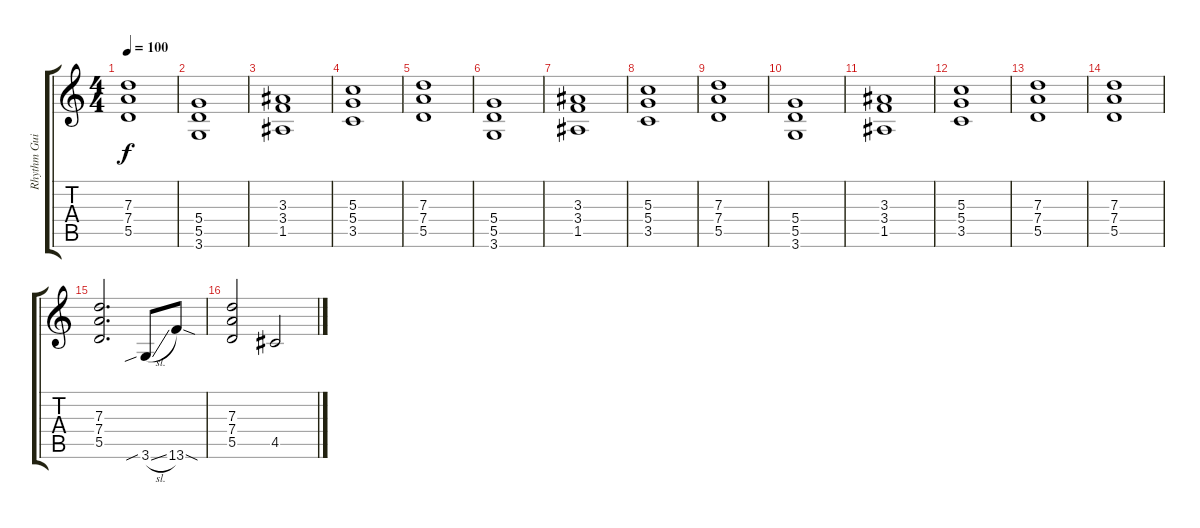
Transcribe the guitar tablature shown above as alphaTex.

\track ("Rhythm Guitar" "Rhythm Gui") {instrument distortionguitar}
\staff {score tabs}
\tuning (E4 B3 G3 D3 A2 E2) {hide}
\ts (4 4)
\tempo 100
\clef g2
\ks c
(7.3 7.4 5.5).1{dy f} |
(5.4 5.5 3.6).1 |
(3.3 3.4 1.5).1 |
(5.3 5.4 3.5).1 |
(7.3 7.4 5.5).1 |
(5.4 5.5 3.6).1 |
(3.3 3.4 1.5).1 |
(5.3 5.4 3.5).1 |
(7.3 7.4 5.5).1 |
(5.4 5.5 3.6).1 |
(3.3 3.4 1.5).1 |
(5.3 5.4 3.5).1 |
(7.3 7.4 5.5).1 |
(7.3 7.4 5.5).1 |
(7.3 7.4 5.5).2{d} 3.6{sib sl}.8 13.6{sod}.8 |
(7.3 7.4 5.5).2 4.5.2
